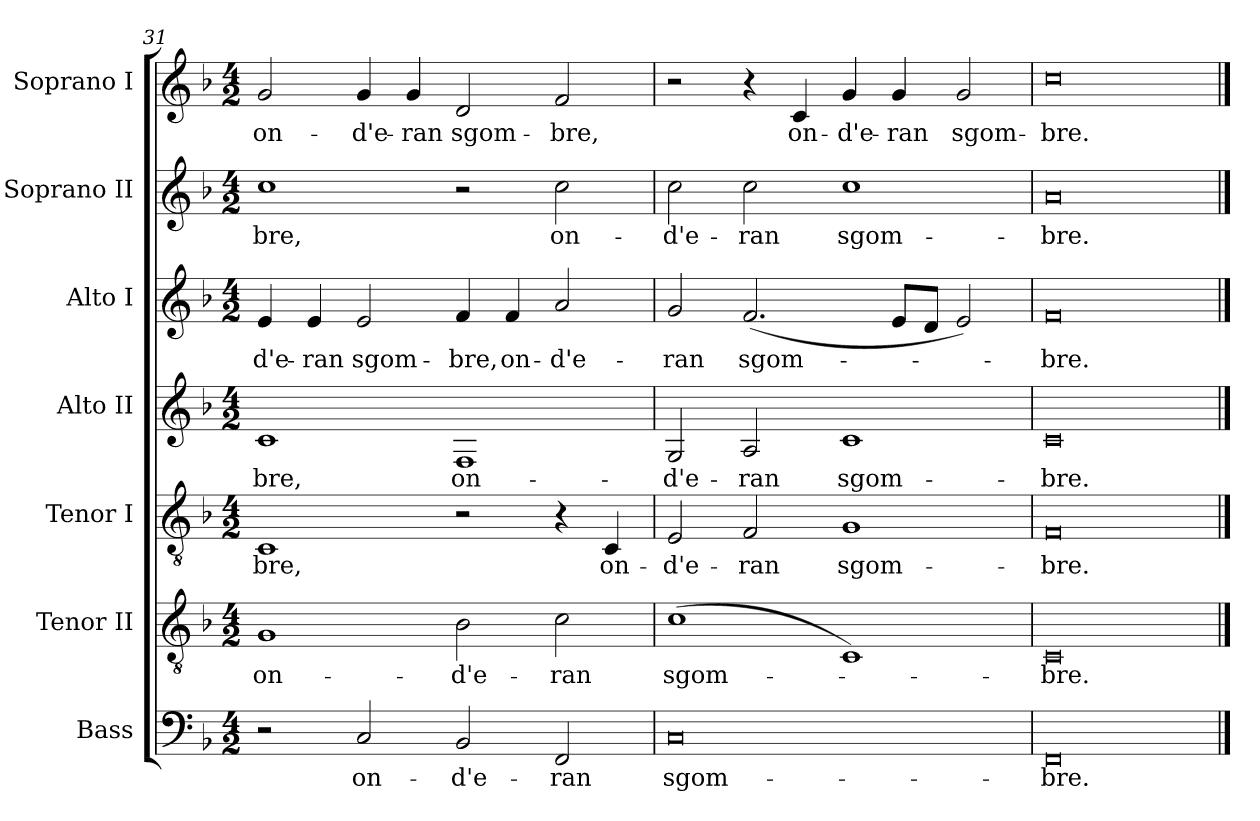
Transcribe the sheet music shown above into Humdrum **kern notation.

**kern	**text	**kern	**text	**kern	**text	**kern	**text	**kern	**text	**kern	**text	**kern	**text
*part7	*part7	*part6	*part6	*part5	*part5	*part4	*part4	*part3	*part3	*part2	*part2	*part1	*part1
*staff7	*staff7	*staff6	*staff6	*staff5	*staff5	*staff4	*staff4	*staff3	*staff3	*staff2	*staff2	*staff1	*staff1
*I"Bass	*	*I"Tenor II	*	*I"Tenor I	*	*I"Alto II	*	*I"Alto I	*	*I"Soprano II	*	*I"Soprano I	*
*I'B	*	*I'T II	*	*I'T I	*	*I'A II	*	*I'A I	*	*I'S II	*	*I'S I	*
!!LO:LB:g=z
*clefF4	*	*clefGv2	*	*clefGv2	*	*clefG2	*	*clefG2	*	*clefG2	*	*clefG2	*
*k[b-]	*	*k[b-]	*	*k[b-]	*	*k[b-]	*	*k[b-]	*	*k[b-]	*	*k[b-]	*
*F:	*	*F:	*	*F:	*	*F:	*	*F:	*	*F:	*	*F:	*
*M4/2	*	*M4/2	*	*M4/2	*	*M4/2	*	*M4/2	*	*M4/2	*	*M4/2	*
=31	=31	=31	=31	=31	=31	=31	=31	=31	=31	=31	=31	=31	=31
!	!	!	!LO:LY:b	!	!LO:LY:b	!	!LO:LY:b	!	!LO:LY:b	!	!LO:LY:b	!	!LO:LY:b
2r	.	1G	on-	1C	-bre,	1c	bre,	4e	-d'e-	1cc	bre,	2g	on-
!	!	!	!	!	!	!	!	!	!LO:LY:b	!	!	!	!
.	.	.	.	.	.	.	.	4e	-ran	.	.	.	.
!	!LO:LY:b	!	!	!	!	!	!	!	!LO:LY:b	!	!	!	!LO:LY:b
2C	on-	.	.	.	.	.	.	2e	sgom-	.	.	4g	-d'e-
!	!	!	!	!	!	!	!	!	!	!	!	!	!LO:LY:b
.	.	.	.	.	.	.	.	.	.	.	.	4g	-ran
!	!LO:LY:b	!	!LO:LY:b	!	!	!	!LO:LY:b	!	!LO:LY:b	!	!	!	!LO:LY:b
2BB-	-d'e-	2B-	-d'e-	2r	.	1F	on-	4f	-bre,	2r	.	2d	sgom-
!	!	!	!	!	!	!	!	!	!LO:LY:b	!	!	!	!
.	.	.	.	.	.	.	.	4f	on-	.	.	.	.
!	!LO:LY:b	!	!LO:LY:b	!	!	!	!	!	!LO:LY:b	!	!LO:LY:b	!	!LO:LY:b
2FF	-ran	2c	-ran	4r	.	.	.	2a	-d'e-	2cc	on-	2f	-bre,
!	!	!	!	!	!LO:LY:b	!	!	!	!	!	!	!	!
.	.	.	.	4C	on-	.	.	.	.	.	.	.	.
=32	=32	=32	=32	=32	=32	=32	=32	=32	=32	=32	=32	=32	=32
!	!LO:LY:b	!	!LO:LY:b	!	!LO:LY:b	!	!LO:LY:b	!	!LO:LY:b	!	!LO:LY:b	!	!
0C	sgom-	(<1c	sgom-	2E	-d'e-	2G	-d'e-	2g	-ran	2cc	-d'e-	2r	.
!	!	!	!	!	!LO:LY:b	!	!LO:LY:b	!	!LO:LY:b	!	!LO:LY:b	!	!
.	.	.	.	2F	-ran	2A	-ran	(<2.f	sgom-	2cc	-ran	4r	.
!	!	!	!	!	!	!	!	!	!	!	!	!	!LO:LY:b
.	.	.	.	.	.	.	.	.	.	.	.	4c	on-
!	!	!	!	!	!LO:LY:b	!	!LO:LY:b	!	!	!	!LO:LY:b	!	!LO:LY:b
.	.	1C)	.	1G	sgom-	1c	sgom-	.	.	1cc	sgom-	4g	-d'e-
!	!	!	!	!	!	!	!	!	!	!	!	!	!LO:LY:b
.	.	.	.	.	.	.	.	8eL	.	.	.	4g	-ran
.	.	.	.	.	.	.	.	8dJ	.	.	.	.	.
!	!	!	!	!	!	!	!	!	!	!	!	!	!LO:LY:b
.	.	.	.	.	.	.	.	2e)	.	.	.	2g	sgom-
=33	=33	=33	=33	=33	=33	=33	=33	=33	=33	=33	=33	=33	=33
!	!LO:LY:b	!	!LO:LY:b	!	!LO:LY:b	!	!LO:LY:b	!	!LO:LY:b	!	!LO:LY:b	!	!LO:LY:b
0FF	-bre.	0C	bre.	0F	-bre.	0c	-bre.	0f	bre.	0a	-bre.	0cc	-bre.
==	==	==	==	==	==	==	==	==	==	==	==	==	==
*-	*-	*-	*-	*-	*-	*-	*-	*-	*-	*-	*-	*-	*-
